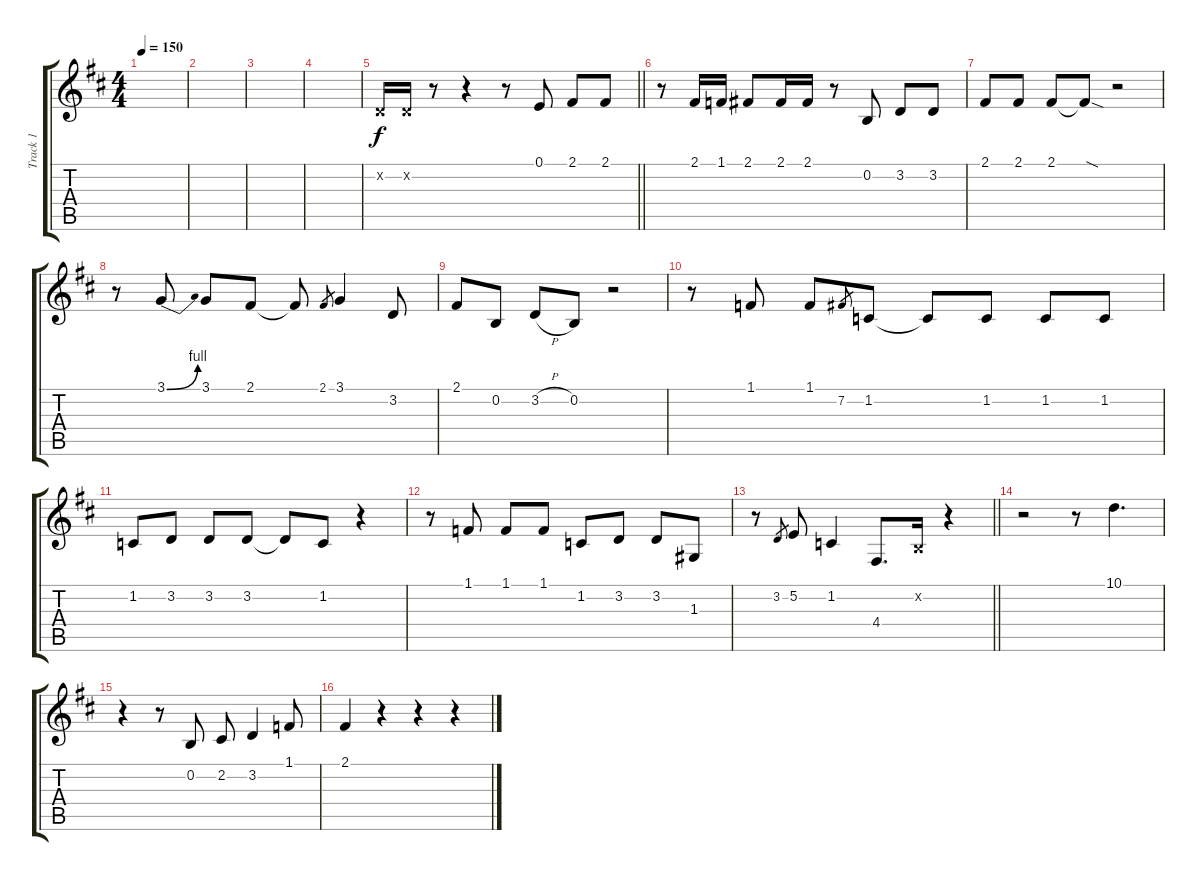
\track ("Track 1" "Track 1") {instrument tenorsax}
\staff {score tabs}
\tuning (E4 B3 G3 D3 A2 E2) {hide}
\ts (4 4)
\tempo 150
\clef g2
\ks d
|
|
|
|
\barLineRight lightlight
3.2{x}.16 3.2{x}.16 r.8 r.4 r.8 0.1.8 2.1.8 2.1.8 |
r.8 2.1.16 1.1.16 2.1.8 2.1.16 2.1.16 r.8 0.2.8 3.2.8 3.2.8 |
2.1.8 2.1.8 2.1.8 2.1{sod t}.8 r.2 |
r.8 3.1{be (bend 0 0 60 4)}.8 3.1.8 2.1.8 2.1{t}.8 2.1.8{gr} 3.1.4 3.2.8 |
2.1.8 0.2.8 3.2{h}.8 0.2.8 r.2 |
r.8 1.1.8 1.1.8 7.2.8{gr} 1.2.8 1.2{t}.8 1.2.8 1.2.8 1.2.8 |
1.2.8 3.2.8 3.2.8 3.2.8 3.2{t}.8 1.2.8 r.4 |
r.8 1.1.8 1.1.8 1.1.8 1.2.8 3.2.8 3.2.8 1.3.8 |
\barLineRight lightlight
r.8 3.2.8{gr} 5.2.8 1.2.4 4.4.8{d} 0.2{x}.16 r.4 |
r.2 r.8 10.1.4{d} |
r.4 r.8 0.2.8 2.2.8 3.2.4 1.1.8 |
2.1.4 r.4 r.4 r.4
